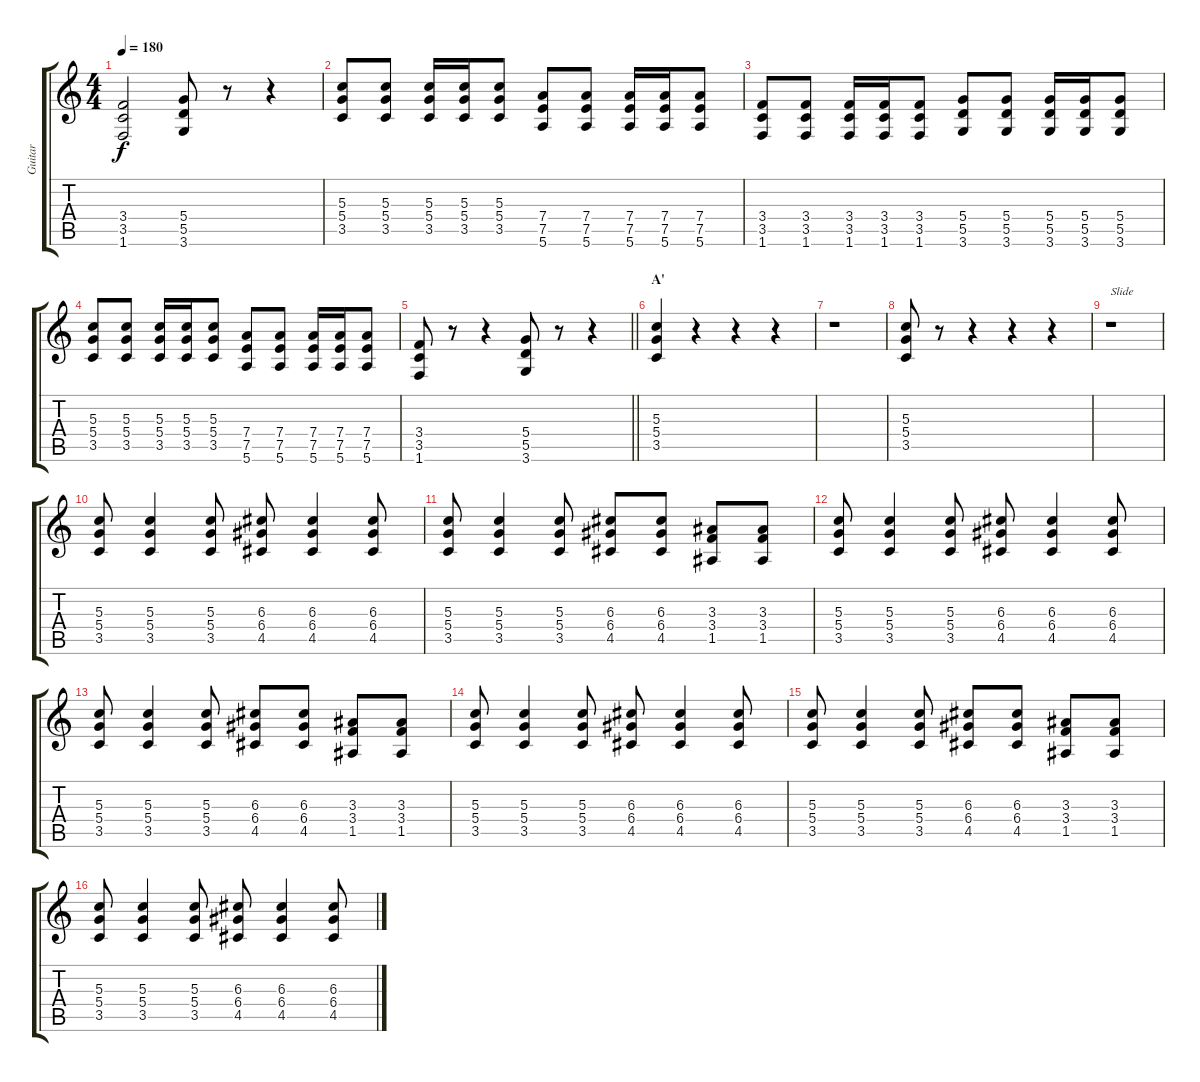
\track ("Guitar" "Guitar") {instrument overdrivenguitar}
\staff {score tabs}
\tuning (E4 B3 G3 D3 A2 E2) {hide}
\ts (4 4)
\tempo 180
\clef g2
\ks c
(3.4 3.5 1.6).2{dy f} (5.4 5.5 3.6).8 r.8 r.4 |
(5.3 5.4 3.5).8 (5.3 5.4 3.5).8 (5.3 5.4 3.5).16 (5.3 5.4 3.5).16 (5.3 5.4 3.5).8 (7.4 7.5 5.6).8 (7.4 7.5 5.6).8 (7.4 7.5 5.6).16 (7.4 7.5 5.6).16 (7.4 7.5 5.6).8 |
(3.4 3.5 1.6).8 (3.4 3.5 1.6).8 (3.4 3.5 1.6).16 (3.4 3.5 1.6).16 (3.4 3.5 1.6).8 (5.4 5.5 3.6).8 (5.4 5.5 3.6).8 (5.4 5.5 3.6).16 (5.4 5.5 3.6).16 (5.4 5.5 3.6).8 |
(5.3 5.4 3.5).8 (5.3 5.4 3.5).8 (5.3 5.4 3.5).16 (5.3 5.4 3.5).16 (5.3 5.4 3.5).8 (7.4 7.5 5.6).8 (7.4 7.5 5.6).8 (7.4 7.5 5.6).16 (7.4 7.5 5.6).16 (7.4 7.5 5.6).8 |
\barLineRight lightlight
(3.4 3.5 1.6).8 r.8 r.4 (5.4 5.5 3.6).8 r.8 r.4 |
\section ("" "A'")
(5.3 5.4 3.5).4 r.4 r.4 r.4 |
r.1 |
(5.3 5.4 3.5).8 r.8 r.4 r.4 r.4 |
r.1{txt "Slide"} |
(5.3 5.4 3.5).8 (5.3 5.4 3.5).4 (5.3 5.4 3.5).8 (6.3 6.4 4.5).8 (6.3 6.4 4.5).4 (6.3 6.4 4.5).8 |
(5.3 5.4 3.5).8 (5.3 5.4 3.5).4 (5.3 5.4 3.5).8 (6.3 6.4 4.5).8 (6.3 6.4 4.5).8 (3.3 3.4 1.5).8 (3.3 3.4 1.5).8 |
(5.3 5.4 3.5).8 (5.3 5.4 3.5).4 (5.3 5.4 3.5).8 (6.3 6.4 4.5).8 (6.3 6.4 4.5).4 (6.3 6.4 4.5).8 |
(5.3 5.4 3.5).8 (5.3 5.4 3.5).4 (5.3 5.4 3.5).8 (6.3 6.4 4.5).8 (6.3 6.4 4.5).8 (3.3 3.4 1.5).8 (3.3 3.4 1.5).8 |
(5.3 5.4 3.5).8 (5.3 5.4 3.5).4 (5.3 5.4 3.5).8 (6.3 6.4 4.5).8 (6.3 6.4 4.5).4 (6.3 6.4 4.5).8 |
(5.3 5.4 3.5).8 (5.3 5.4 3.5).4 (5.3 5.4 3.5).8 (6.3 6.4 4.5).8 (6.3 6.4 4.5).8 (3.3 3.4 1.5).8 (3.3 3.4 1.5).8 |
(5.3 5.4 3.5).8 (5.3 5.4 3.5).4 (5.3 5.4 3.5).8 (6.3 6.4 4.5).8 (6.3 6.4 4.5).4 (6.3 6.4 4.5).8
